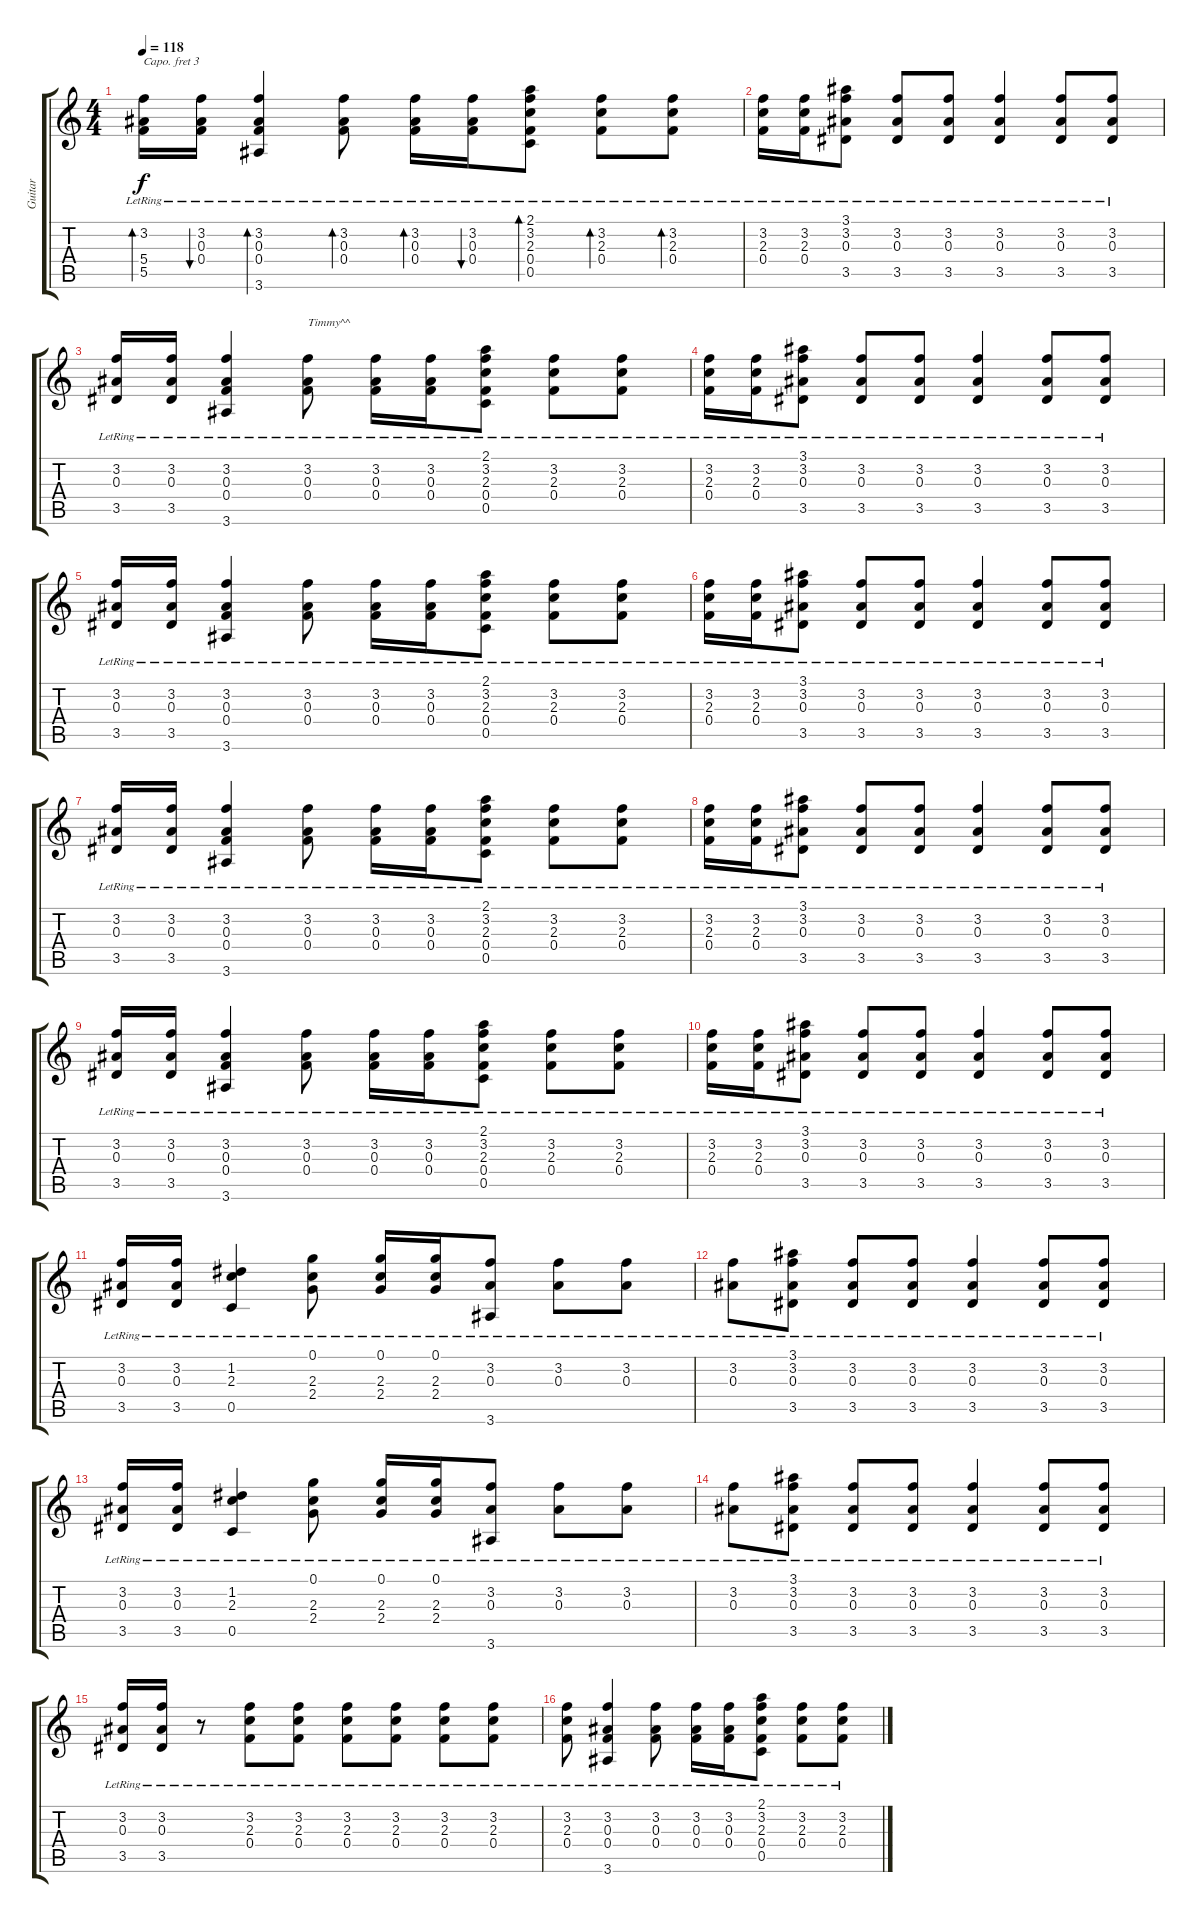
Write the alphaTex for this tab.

\track ("Guitar" "Guitar") {instrument acousticguitarsteel}
\staff {score tabs}
\capo 3
\tuning (E4 B3 G3 D3 A2 E2) {hide}
\ts (4 4)
\tempo 118
\clef g2
\ks c
(3.2{lr} 5.4{lr} 5.5{lr}).16{bd 60 dy f instrument acousticguitarsteel} (3.2{lr} 0.3{lr} 0.4{lr}).16{bu 60} (3.2{lr} 0.3{lr} 0.4{lr} 3.6{lr}).4{bd 60} (3.2{lr} 0.3{lr} 0.4{lr}).8{bd 60} (3.2{lr} 0.3{lr} 0.4{lr}).16{bd 60} (3.2{lr} 0.3{lr} 0.4{lr}).16{bu 60} (2.1{lr} 3.2{lr} 2.3{lr} 0.4{lr} 0.5{lr}).8{bd 60} (3.2{lr} 2.3{lr} 0.4{lr}).8{bd 60} (3.2{lr} 2.3{lr} 0.4{lr}).8{bd 60} |
(3.2{lr} 2.3{lr} 0.4{lr}).16 (3.2{lr} 2.3{lr} 0.4{lr}).16 (3.1{lr} 3.2{lr} 0.3{lr} 3.5{lr}).8 (3.2{lr} 0.3{lr} 3.5{lr}).8 (3.2{lr} 0.3{lr} 3.5{lr}).8 (3.2{lr} 0.3{lr} 3.5{lr}).4 (3.2{lr} 0.3{lr} 3.5{lr}).8 (3.2{lr} 0.3{lr} 3.5{lr}).8 |
(3.2{lr} 0.3{lr} 3.5{lr}).16 (3.2{lr} 0.3{lr} 3.5{lr}).16 (3.2{lr} 0.3{lr} 0.4{lr} 3.6{lr}).4 (3.2{lr} 0.3{lr} 0.4{lr}).8{txt "Timmy^^"} (3.2{lr} 0.3{lr} 0.4{lr}).16 (3.2{lr} 0.3{lr} 0.4{lr}).16 (2.1{lr} 3.2{lr} 2.3{lr} 0.4{lr} 0.5{lr}).8 (3.2{lr} 2.3{lr} 0.4{lr}).8 (3.2{lr} 2.3{lr} 0.4{lr}).8 |
(3.2{lr} 2.3{lr} 0.4{lr}).16 (3.2{lr} 2.3{lr} 0.4{lr}).16 (3.1{lr} 3.2{lr} 0.3{lr} 3.5{lr}).8 (3.2{lr} 0.3{lr} 3.5{lr}).8 (3.2{lr} 0.3{lr} 3.5{lr}).8 (3.2{lr} 0.3{lr} 3.5{lr}).4 (3.2{lr} 0.3{lr} 3.5{lr}).8 (3.2{lr} 0.3{lr} 3.5{lr}).8 |
(3.2{lr} 0.3{lr} 3.5{lr}).16 (3.2{lr} 0.3{lr} 3.5{lr}).16 (3.2{lr} 0.3{lr} 0.4{lr} 3.6{lr}).4 (3.2{lr} 0.3{lr} 0.4{lr}).8 (3.2{lr} 0.3{lr} 0.4{lr}).16 (3.2{lr} 0.3{lr} 0.4{lr}).16 (2.1{lr} 3.2{lr} 2.3{lr} 0.4{lr} 0.5{lr}).8 (3.2{lr} 2.3{lr} 0.4{lr}).8 (3.2{lr} 2.3{lr} 0.4{lr}).8 |
(3.2{lr} 2.3{lr} 0.4{lr}).16 (3.2{lr} 2.3{lr} 0.4{lr}).16 (3.1{lr} 3.2{lr} 0.3{lr} 3.5{lr}).8 (3.2{lr} 0.3{lr} 3.5{lr}).8 (3.2{lr} 0.3{lr} 3.5{lr}).8 (3.2{lr} 0.3{lr} 3.5{lr}).4 (3.2{lr} 0.3{lr} 3.5{lr}).8 (3.2{lr} 0.3{lr} 3.5{lr}).8 |
(3.2{lr} 0.3{lr} 3.5{lr}).16 (3.2{lr} 0.3{lr} 3.5{lr}).16 (3.2{lr} 0.3{lr} 0.4{lr} 3.6{lr}).4 (3.2{lr} 0.3{lr} 0.4{lr}).8 (3.2{lr} 0.3{lr} 0.4{lr}).16 (3.2{lr} 0.3{lr} 0.4{lr}).16 (2.1{lr} 3.2{lr} 2.3{lr} 0.4{lr} 0.5{lr}).8 (3.2{lr} 2.3{lr} 0.4{lr}).8 (3.2{lr} 2.3{lr} 0.4{lr}).8 |
(3.2{lr} 2.3{lr} 0.4{lr}).16 (3.2{lr} 2.3{lr} 0.4{lr}).16 (3.1{lr} 3.2{lr} 0.3{lr} 3.5{lr}).8 (3.2{lr} 0.3{lr} 3.5{lr}).8 (3.2{lr} 0.3{lr} 3.5{lr}).8 (3.2{lr} 0.3{lr} 3.5{lr}).4 (3.2{lr} 0.3{lr} 3.5{lr}).8 (3.2{lr} 0.3{lr} 3.5{lr}).8 |
(3.2{lr} 0.3{lr} 3.5{lr}).16 (3.2{lr} 0.3{lr} 3.5{lr}).16 (3.2{lr} 0.3{lr} 0.4{lr} 3.6{lr}).4 (3.2{lr} 0.3{lr} 0.4{lr}).8 (3.2{lr} 0.3{lr} 0.4{lr}).16 (3.2{lr} 0.3{lr} 0.4{lr}).16 (2.1{lr} 3.2{lr} 2.3{lr} 0.4{lr} 0.5{lr}).8 (3.2{lr} 2.3{lr} 0.4{lr}).8 (3.2{lr} 2.3{lr} 0.4{lr}).8 |
(3.2{lr} 2.3{lr} 0.4{lr}).16 (3.2{lr} 2.3{lr} 0.4{lr}).16 (3.1{lr} 3.2{lr} 0.3{lr} 3.5{lr}).8 (3.2{lr} 0.3{lr} 3.5{lr}).8 (3.2{lr} 0.3{lr} 3.5{lr}).8 (3.2{lr} 0.3{lr} 3.5{lr}).4 (3.2{lr} 0.3{lr} 3.5{lr}).8 (3.2{lr} 0.3{lr} 3.5{lr}).8 |
(3.2{lr} 0.3{lr} 3.5{lr}).16 (3.2{lr} 0.3{lr} 3.5{lr}).16 (1.2{lr} 2.3{lr} 0.5{lr}).4 (0.1{lr} 2.3{lr} 2.4{lr}).8 (0.1{lr} 2.3{lr} 2.4{lr}).16 (0.1{lr} 2.3{lr} 2.4{lr}).16 (3.2{lr} 0.3{lr} 3.6{lr}).8 (3.2{lr} 0.3{lr}).8 (3.2{lr} 0.3{lr}).8 |
(3.2{lr} 0.3{lr}).8 (3.1{lr} 3.2{lr} 0.3{lr} 3.5{lr}).8 (3.2{lr} 0.3{lr} 3.5{lr}).8 (3.2{lr} 0.3{lr} 3.5{lr}).8 (3.2{lr} 0.3{lr} 3.5{lr}).4 (3.2{lr} 0.3{lr} 3.5{lr}).8 (3.2{lr} 0.3{lr} 3.5{lr}).8 |
(3.2{lr} 0.3{lr} 3.5{lr}).16 (3.2{lr} 0.3{lr} 3.5{lr}).16 (1.2{lr} 2.3{lr} 0.5{lr}).4 (0.1{lr} 2.3{lr} 2.4{lr}).8 (0.1{lr} 2.3{lr} 2.4{lr}).16 (0.1{lr} 2.3{lr} 2.4{lr}).16 (3.2{lr} 0.3{lr} 3.6{lr}).8 (3.2{lr} 0.3{lr}).8 (3.2{lr} 0.3{lr}).8 |
(3.2{lr} 0.3{lr}).8 (3.1{lr} 3.2{lr} 0.3{lr} 3.5{lr}).8 (3.2{lr} 0.3{lr} 3.5{lr}).8 (3.2{lr} 0.3{lr} 3.5{lr}).8 (3.2{lr} 0.3{lr} 3.5{lr}).4 (3.2{lr} 0.3{lr} 3.5{lr}).8 (3.2{lr} 0.3{lr} 3.5{lr}).8 |
(3.2{lr} 0.3{lr} 3.5{lr}).16 (3.2{lr} 0.3{lr} 3.5{lr}).16 r.8 (3.2{lr} 2.3{lr} 0.4{lr}).8 (3.2{lr} 2.3{lr} 0.4{lr}).8 (3.2{lr} 2.3{lr} 0.4{lr}).8 (3.2{lr} 2.3{lr} 0.4{lr}).8 (3.2{lr} 2.3{lr} 0.4{lr}).8 (3.2{lr} 2.3{lr} 0.4{lr}).8 |
(3.2{lr} 2.3{lr} 0.4{lr}).8 (3.2{lr} 0.3{lr} 0.4{lr} 3.6{lr}).4 (3.2{lr} 0.3{lr} 0.4{lr}).8 (3.2{lr} 0.3{lr} 0.4{lr}).16 (3.2{lr} 0.3{lr} 0.4{lr}).16 (2.1{lr} 3.2{lr} 2.3{lr} 0.4{lr} 0.5{lr}).8 (3.2{lr} 2.3{lr} 0.4{lr}).8 (3.2{lr} 2.3{lr} 0.4{lr}).8
